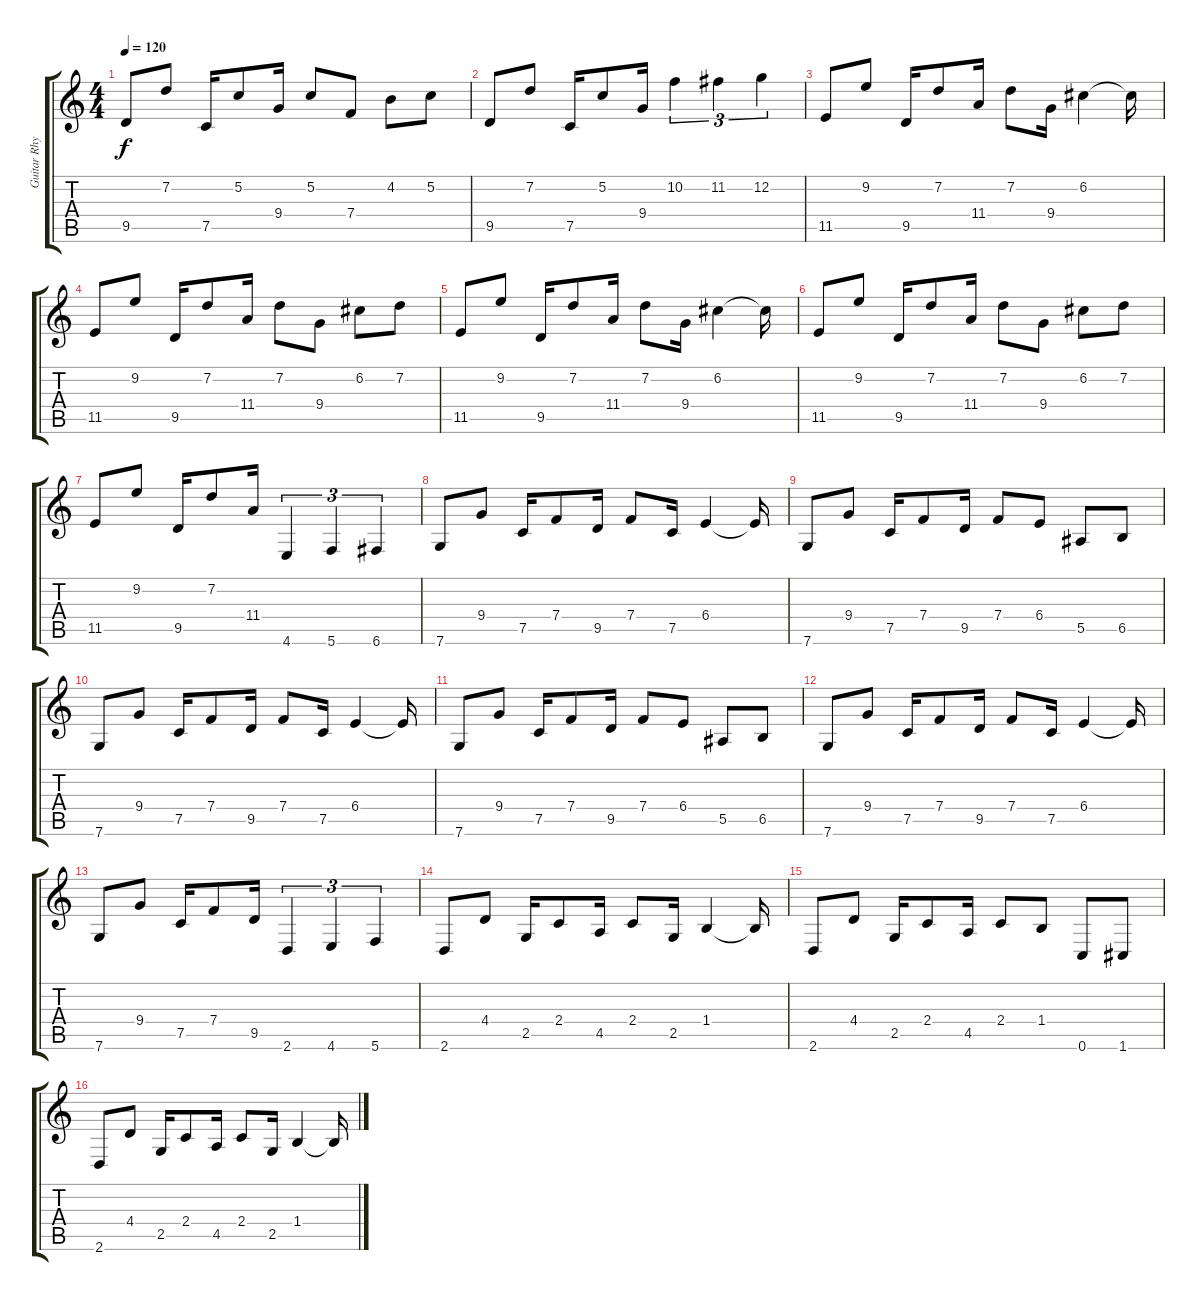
\track ("Guitar Rhythm" "Guitar Rhy") {instrument overdrivenguitar}
\staff {score tabs}
\tuning (C4 G3 Eb3 Bb2 F2 C2) {hide}
\ts (4 4)
\tempo 120
\clef g2
\ks c
9.5.8{dy f volume 9 balance 16} 7.2.8 7.5.16 5.2.8 9.4.16 5.2.8 7.4.8 4.2.8 5.2.8 |
9.5.8{volume 9 balance 16} 7.2.8 7.5.16 5.2.8 9.4.16 10.2.4{tu (3 2)} 11.2.4{tu (3 2)} 12.2.4{tu (3 2)} |
11.5.8{volume 9 balance 0} 9.2.8 9.5.16 7.2.8 11.4.16 7.2.8 9.4.16 6.2.4 6.2{t}.16 |
11.5.8{volume 9 balance 0} 9.2.8 9.5.16 7.2.8 11.4.16 7.2.8 9.4.8 6.2.8 7.2.8 |
11.5.8{volume 9 balance 0} 9.2.8 9.5.16 7.2.8 11.4.16 7.2.8 9.4.16 6.2.4 6.2{t}.16 |
11.5.8{volume 9 balance 0} 9.2.8 9.5.16 7.2.8 11.4.16 7.2.8 9.4.8 6.2.8 7.2.8 |
11.5.8{volume 9 balance 0} 9.2.8 9.5.16 7.2.8 11.4.16 4.6.4{tu (3 2)} 5.6.4{tu (3 2)} 6.6.4{tu (3 2)} |
7.6.8{volume 9 balance 16} 9.4.8 7.5.16 7.4.8 9.5.16 7.4.8 7.5.16 6.4.4 6.4{t}.16 |
7.6.8{volume 9 balance 16} 9.4.8 7.5.16 7.4.8 9.5.16 7.4.8 6.4.8 5.5.8 6.5.8 |
7.6.8{volume 9 balance 16} 9.4.8 7.5.16 7.4.8 9.5.16 7.4.8 7.5.16 6.4.4 6.4{t}.16 |
7.6.8{volume 9 balance 16} 9.4.8 7.5.16 7.4.8 9.5.16 7.4.8 6.4.8 5.5.8 6.5.8 |
7.6.8{volume 9 balance 16} 9.4.8 7.5.16 7.4.8 9.5.16 7.4.8 7.5.16 6.4.4 6.4{t}.16 |
7.6.8{volume 9 balance 16} 9.4.8 7.5.16 7.4.8 9.5.16 2.6.4{tu (3 2)} 4.6.4{tu (3 2)} 5.6.4{tu (3 2)} |
2.6.8{volume 9 balance 16} 4.4.8 2.5.16 2.4.8 4.5.16 2.4.8 2.5.16 1.4.4 1.4{t}.16 |
2.6.8{volume 9 balance 16} 4.4.8 2.5.16 2.4.8 4.5.16 2.4.8 1.4.8 0.6.8 1.6.8 |
2.6.8{volume 9 balance 16} 4.4.8 2.5.16 2.4.8 4.5.16 2.4.8 2.5.16 1.4.4 1.4{t}.16
